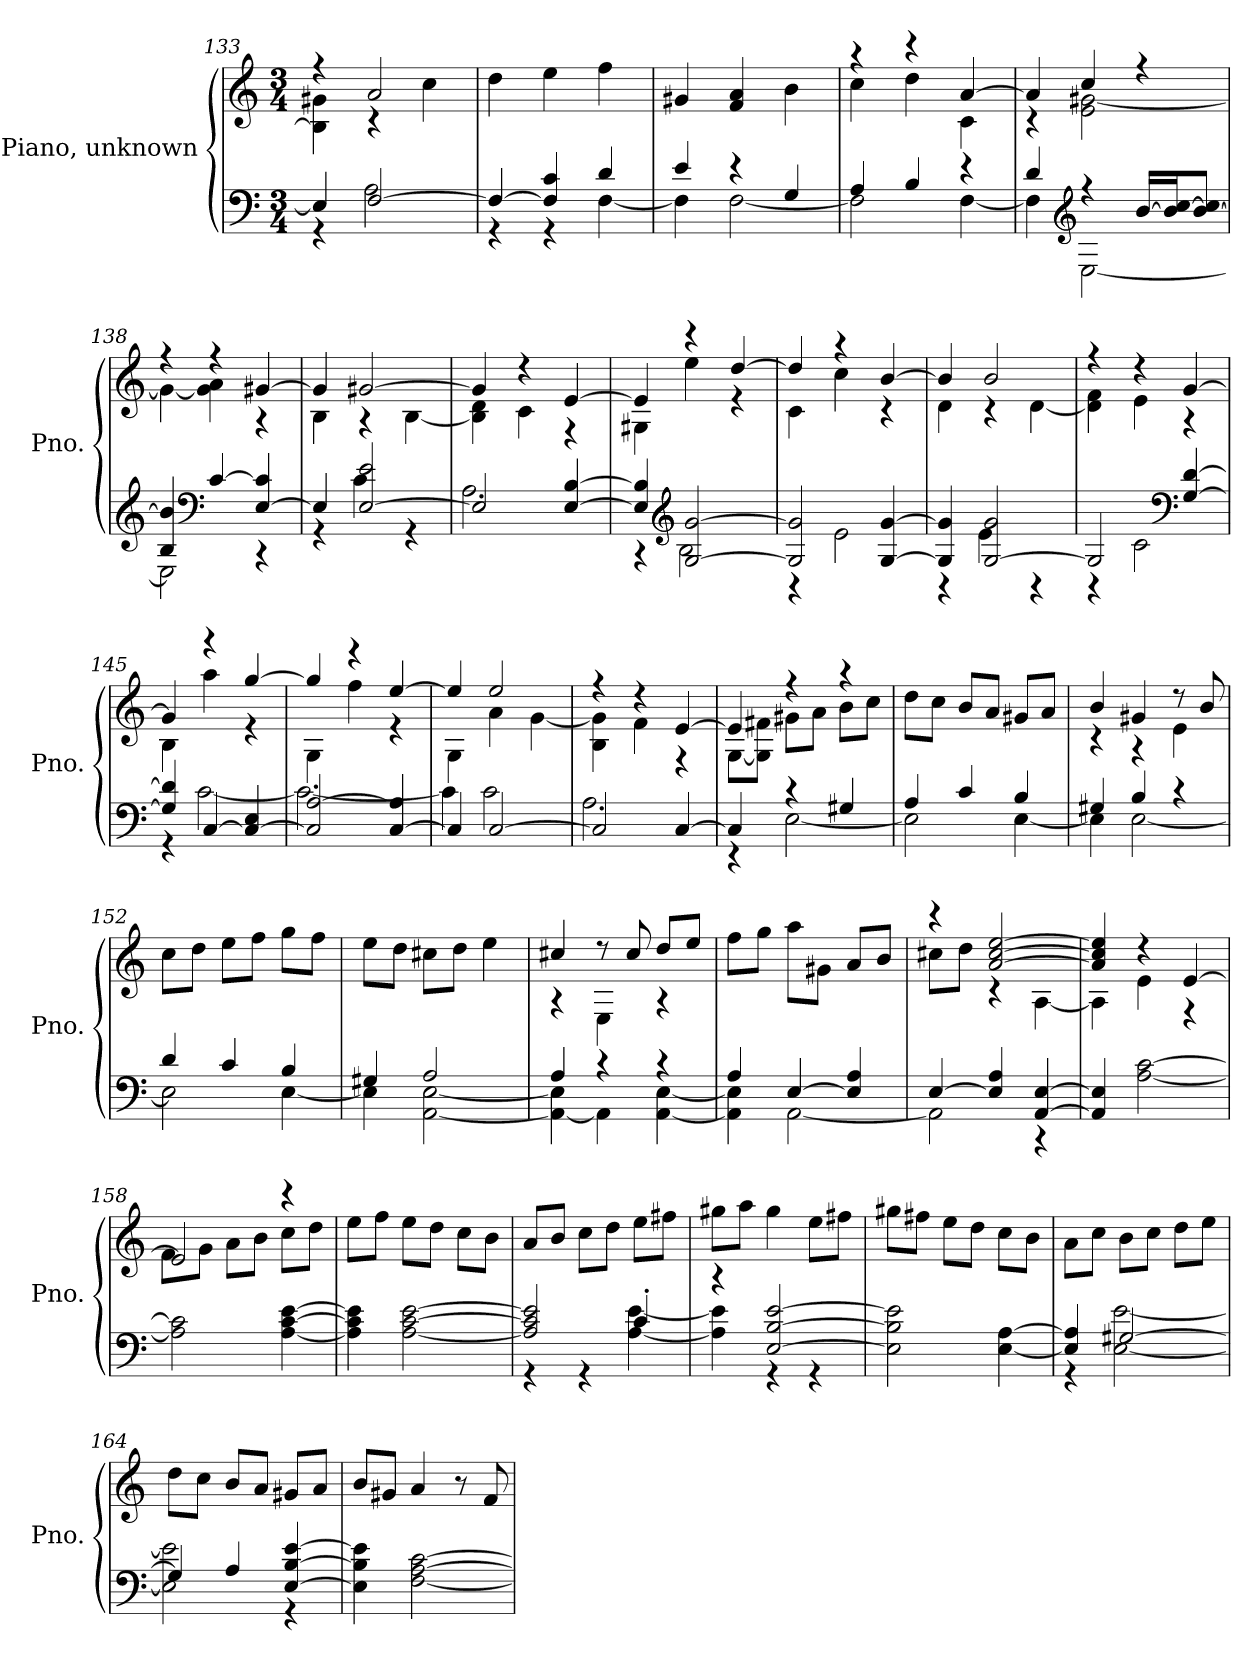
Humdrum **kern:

**kern	**kern
*part1	*part1
*staff2	*staff1
*I"Piano, unknown	*
*I'Pno.	*
*clefF4	*clefG2
*k[]	*k[]
*M3/4	*M3/4
=133	=133
*^	*^
4E/]	4r	4r	4B\] 4g#X\
[2F/	2A\	2a/	4r
.	.	.	4cc\
*	*	*v	*v
!!LO:LB:g=z
=134	=134	=134
4F/_	4r	4dd\
4F/] 4c/	4r	4ee\
4d/	[4F\	4ff\
=135	=135	=135
4e/	4F\]	4g#X/
4r	[2F\	4f/ 4a/
4G/	.	4b\
=136	=136	=136
*	*	*^
4A/	2F\]	4r	4cc\
4B/	.	4r	4dd\
4r	[4F\	[4a/	4c\
=137	=137	=137	=137
4d/	4F\]	4a/]	4r
*clefG2	*	*	*
4r	[2E\	4cc/	2e\ [2g#X\
[16b/LL	.	4r	.
16b/] [16cc/J	.	.	.
[8b/ 8cc/]J	.	.	.
=138	=138	=138	=138
4B/ 4b/]	2E\]	4r	4g#\_
*clefF4	*	*	*
[4c/	.	4r	4g#\] 4a\
[4E/ 4c/]	4r	[4g#X/	4r
=139	=139	=139	=139
4E/]	4r	4g#/]	4B\
[2E/ 2e/	4c\	[2g#X/	4r
.	4r	.	[4B\
=140	=140	=140	=140
2E/]	2.A\	4g#/]	4B\] 4d\
.	.	4r	4c\
[4E/ [4B/	.	[4e/	4r
!!LO:PB:g=z	!!
=141	=141	=141	=141
4E/] 4B/]	4r	4e/]	4G#X\
*clefG2	*	*	*
[2G/ [2g/	2B\	4r	4ee\
.	.	[4dd/	4r
=142	=142	=142	=142
2G/] 2g/]	4r	4dd/]	4c\
.	2e\	4r	4cc\
[4G/ [4g/	.	[4b/	4r
=143	=143	=143	=143
4G/] 4g/]	4r	4b/]	4d\
[2G/ 2g/	4e\	2b/	4r
.	4r	.	[4d\
=144	=144	=144	=144
2G/]	4r	4r	4d\] 4f\
.	2c\	4r	4e\
*clefF4	*	*	*
[4G/ [4d/	.	[4g/	4r
=145	=145	=145	=145
4G/] 4d/]	4r	4g/]	4B\
[4C/	[2c\	4r	4aa\
4C/_ 4E/	.	[4gg/	4r
=146	=146	=146	=146
2C/] [2A/	2.c\_	4gg/]	4G\
.	.	4r	4ff\
[4C/ 4A/]	.	[4ee/	4r
=147	=147	=147	=147
4C/]	4c\]	4ee/]	4G\
[2C/	2c\	2ee/	4a\
.	.	.	[4g\
=148	=148	=148	=148
2C/]	2.A\	4r	4B\ 4g\]
.	.	4r	4f\
[4C/	.	[4e/	4r
!!LO:LB:g=z	!!
=149	=149	=149	=149
4C/]	4r	4e/]	[8G\L
.	.	.	8G\] 8f#X\J
4r	[2E\	4r	8g#X\L
.	.	.	8a\J
4G#X/	.	4r	8b\L
.	.	.	8cc\J
*	*	*v	*v
=150	=150	=150
4A/	2E\]	8dd\L
.	.	8cc\J
4c/	.	8b/L
.	.	8a/J
4B/	[4E\	8g#X/L
.	.	8a/J
=151	=151	=151
*	*	*^
4G#X/	4E\]	4b/	4r
4B/	[2E\	4g#X/	4r
4r	.	8r	4e\
.	.	8b/	.
*	*	*v	*v
=152	=152	=152
4d/	2E\]	8cc\L
.	.	8dd\J
4c/	.	8ee\L
.	.	8ff\J
4B/	[4E\	8gg\L
.	.	8ff\J
=153	=153	=153
4G#X/	4E\]	8ee\L
.	.	8dd\J
2A/	[2AA\ [2E\	8cc#X\L
.	.	8dd\J
.	.	4ee\
=154	=154	=154
*	*	*^
4A/	4AA\_ 4E\]	4cc#X/	4r
4r	4AA\]	8r	4E\
.	.	8cc#/	.
4r	[4AA\ [4E\	8dd/L	4r
.	.	8ee/J	.
*	*	*v	*v
!!LO:LB:g=z
=155	=155	=155
4A/	4AA\] 4E\]	8ff\L
.	.	8gg\J
[4E/	[2AA\	8aa\L
.	.	8g#X\J
4E/] 4A/	.	8a/L
.	.	8b/J
=156	=156	=156
*	*	*^
[4E/	2AA\]	4r	8cc#X\L
.	.	.	8dd\J
4E/] 4A/	.	[2a/ [2cc#/ [2ee/	4r
[4AA/ [4E/	4r	.	[4A\
*v	*v	*	*
=157	=157	=157
4AA/] 4E/]	4a/] 4cc#/] 4ee/]	4A\]
[2A\ [2c\	4r	4e\
.	[4e/	4r
=158	=158	=158
2A\] 2c\]	2e/]	8f\L
.	.	8g\J
.	.	8a\L
.	.	8b\J
[4A\ [4c\ [4e\	4r	8cc\L
.	.	8dd\J
*	*v	*v
=159	=159
4A\] 4c\] 4e\]	8ee\L
.	8ff\J
[2A\ [2c\ [2e\	8ee\L
.	8dd\J
.	8cc\L
.	8b\J
=160	=160
*^	*
2A/] 2c/] 2e/]	4r	8a/L
.	.	8b/J
.	4r	8cc\L
.	.	8dd\J
4c'/	[4A\ [4e\	8ee\L
.	.	8ff#X\J
=161	=161	=161
4r	4A\] 4e\]	8gg#X\L
.	.	8aa\J
[2E/ [2B/ [2e/	4r	4gg#\
.	4r	8ee\L
.	.	8ff#X\J
*v	*v	*
!!LO:LB:g=z
=162	=162
2E\] 2B\] 2e\]	8gg#X\L
.	8ff#X\J
.	8ee\L
.	8dd\J
[4E\ [4A\	8cc\L
.	8b\J
=163	=163
*^	*
4E/] 4A/]	4r	8a\L
.	.	8cc\J
[2G#X/	[2E\ [2e\	8b\L
.	.	8cc\J
.	.	8dd\L
.	.	8ee\J
=164	=164	=164
4G#/]	2E\] 2e\]	8dd\L
.	.	8cc\J
4A/	.	8b/L
.	.	8a/J
[4E/ [4B/ [4e/	4r	8g#X/L
.	.	8a/J
*v	*v	*
=165	=165
4E\] 4B\] 4e\]	8b/L
.	8g#X/J
[2F\ [2A\ [2c\	4a/
.	8r
.	8f/
=	=
*-	*-
